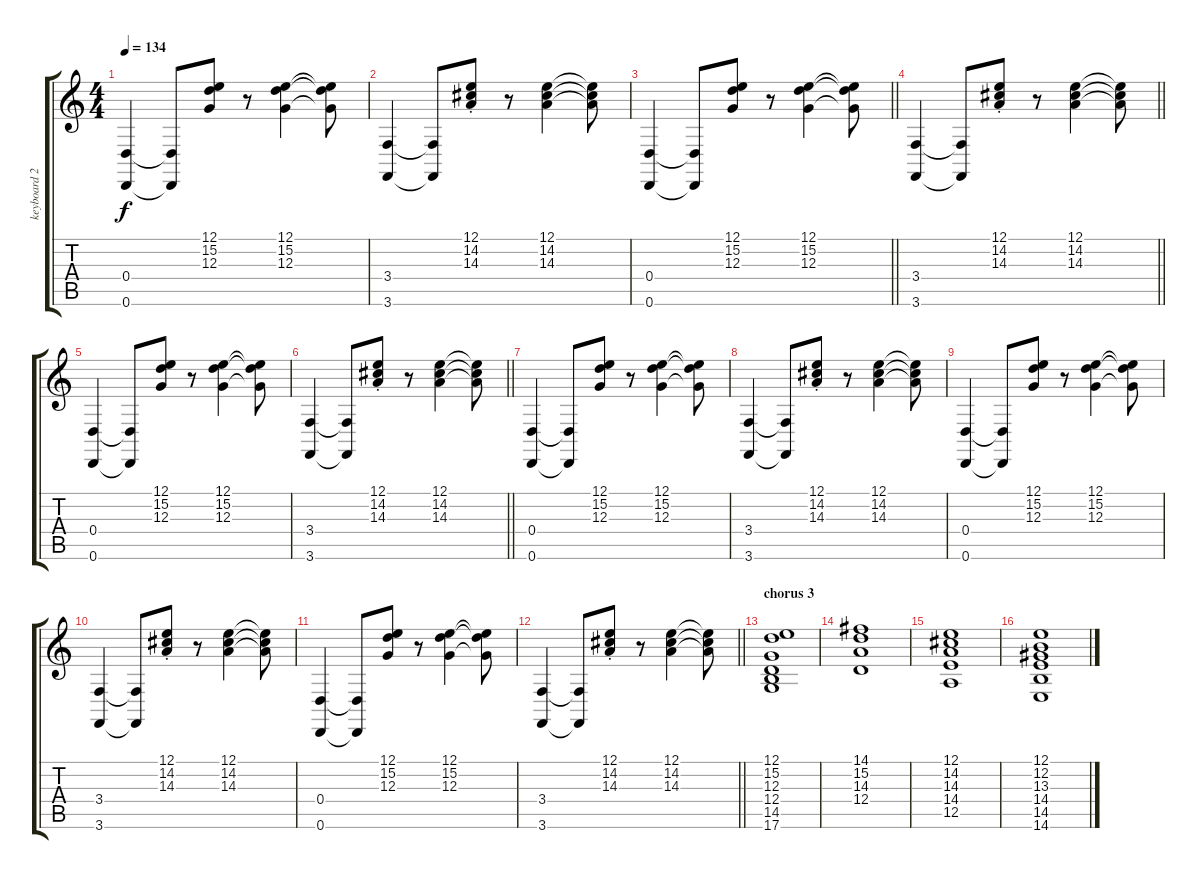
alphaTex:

\track ("keyboard 2" "keyboard 2") {instrument drawbarorgan}
\staff {score tabs}
\tuning (E4 B3 G3 D3 A2 D2) {hide}
\ts (4 4)
\tempo 134
\clef g2
\ks c
(0.4 0.6).4{dy f} (0.4{t} 0.6{t}).8 (12.1 15.2 12.3).8 r.8 (12.1 15.2 12.3).4 (12.1{t} 15.2{t} 12.3{t}).8 |
(3.4 3.6).4 (3.4{t} 3.6{t}).8 (12.1 14.2 14.3{st}).8 r.8 (12.1 14.2 14.3).4 (12.1{t} 14.2{t} 14.3{t}).8 |
\barLineRight lightlight
(0.4 0.6).4 (0.4{t} 0.6{t}).8 (12.1 15.2 12.3).8 r.8 (12.1 15.2 12.3).4 (12.1{t} 15.2{t} 12.3{t}).8 |
\barLineRight lightlight
(3.4 3.6).4 (3.4{t} 3.6{t}).8 (12.1 14.2 14.3{st}).8 r.8 (12.1 14.2 14.3).4 (12.1{t} 14.2{t} 14.3{t}).8 |
(0.4 0.6).4 (0.4{t} 0.6{t}).8 (12.1 15.2 12.3).8 r.8 (12.1 15.2 12.3).4 (12.1{t} 15.2{t} 12.3{t}).8 |
\barLineRight lightlight
(3.4 3.6).4 (3.4{t} 3.6{t}).8 (12.1 14.2 14.3{st}).8 r.8 (12.1 14.2 14.3).4 (12.1{t} 14.2{t} 14.3{t}).8 |
(0.4 0.6).4 (0.4{t} 0.6{t}).8 (12.1 15.2 12.3).8 r.8 (12.1 15.2 12.3).4 (12.1{t} 15.2{t} 12.3{t}).8 |
(3.4 3.6).4 (3.4{t} 3.6{t}).8 (12.1 14.2 14.3{st}).8 r.8 (12.1 14.2 14.3).4 (12.1{t} 14.2{t} 14.3{t}).8 |
(0.4 0.6).4 (0.4{t} 0.6{t}).8 (12.1 15.2 12.3).8 r.8 (12.1 15.2 12.3).4 (12.1{t} 15.2{t} 12.3{t}).8 |
(3.4 3.6).4 (3.4{t} 3.6{t}).8 (12.1 14.2 14.3{st}).8 r.8 (12.1 14.2 14.3).4 (12.1{t} 14.2{t} 14.3{t}).8 |
(0.4 0.6).4 (0.4{t} 0.6{t}).8 (12.1 15.2 12.3).8 r.8 (12.1 15.2 12.3).4 (12.1{t} 15.2{t} 12.3{t}).8 |
\barLineRight lightlight
(3.4 3.6).4 (3.4{t} 3.6{t}).8 (12.1 14.2 14.3{st}).8 r.8 (12.1 14.2 14.3).4 (12.1{t} 14.2{t} 14.3{t}).8 |
\section ("" "chorus 3")
(12.1 15.2 12.3 12.4 14.5 17.6).1 |
(14.1 15.2 14.3 12.4).1 |
(12.1 14.2 14.3 14.4 12.5).1 |
(12.1 12.2 13.3 14.4 14.5 14.6).1
